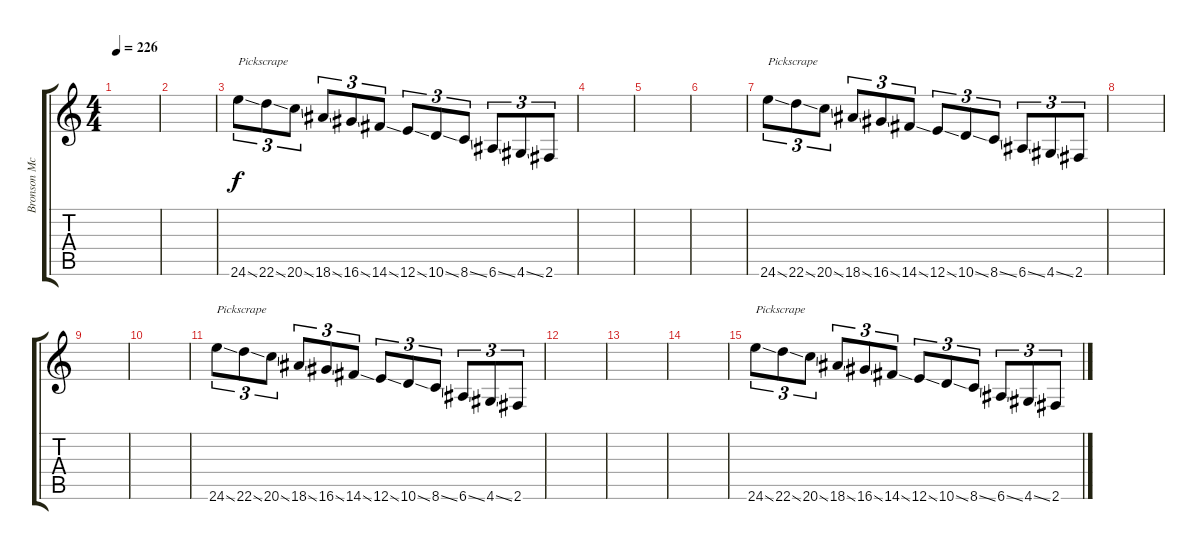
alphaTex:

\track ("Bronson McDowall (Guitar Fills)" "Bronson Mc") {instrument distortionguitar}
\staff {score tabs}
\tuning (E4 B3 G3 D3 A2 E2) {hide}
\ts (4 4)
\tempo 226
\clef g2
\ks c
|
|
24.6{ss}.8{tu (3 2) txt "Pickscrape"} 22.6{ss}.8{tu (3 2)} 20.6{ss}.8{tu (3 2)} 18.6{ss}.8{tu (3 2)} 16.6{ss}.8{tu (3 2)} 14.6{ss}.8{tu (3 2)} 12.6{ss}.8{tu (3 2)} 10.6{ss}.8{tu (3 2)} 8.6{ss}.8{tu (3 2)} 6.6{ss}.8{tu (3 2)} 4.6{ss}.8{tu (3 2)} 2.6.8{tu (3 2)} |
|
|
|
24.6{ss}.8{tu (3 2) txt "Pickscrape"} 22.6{ss}.8{tu (3 2)} 20.6{ss}.8{tu (3 2)} 18.6{ss}.8{tu (3 2)} 16.6{ss}.8{tu (3 2)} 14.6{ss}.8{tu (3 2)} 12.6{ss}.8{tu (3 2)} 10.6{ss}.8{tu (3 2)} 8.6{ss}.8{tu (3 2)} 6.6{ss}.8{tu (3 2)} 4.6{ss}.8{tu (3 2)} 2.6.8{tu (3 2)} |
|
|
|
24.6{ss}.8{tu (3 2) txt "Pickscrape"} 22.6{ss}.8{tu (3 2)} 20.6{ss}.8{tu (3 2)} 18.6{ss}.8{tu (3 2)} 16.6{ss}.8{tu (3 2)} 14.6{ss}.8{tu (3 2)} 12.6{ss}.8{tu (3 2)} 10.6{ss}.8{tu (3 2)} 8.6{ss}.8{tu (3 2)} 6.6{ss}.8{tu (3 2)} 4.6{ss}.8{tu (3 2)} 2.6.8{tu (3 2)} |
|
|
|
24.6{ss}.8{tu (3 2) txt "Pickscrape"} 22.6{ss}.8{tu (3 2)} 20.6{ss}.8{tu (3 2)} 18.6{ss}.8{tu (3 2)} 16.6{ss}.8{tu (3 2)} 14.6{ss}.8{tu (3 2)} 12.6{ss}.8{tu (3 2)} 10.6{ss}.8{tu (3 2)} 8.6{ss}.8{tu (3 2)} 6.6{ss}.8{tu (3 2)} 4.6{ss}.8{tu (3 2)} 2.6.8{tu (3 2)}
